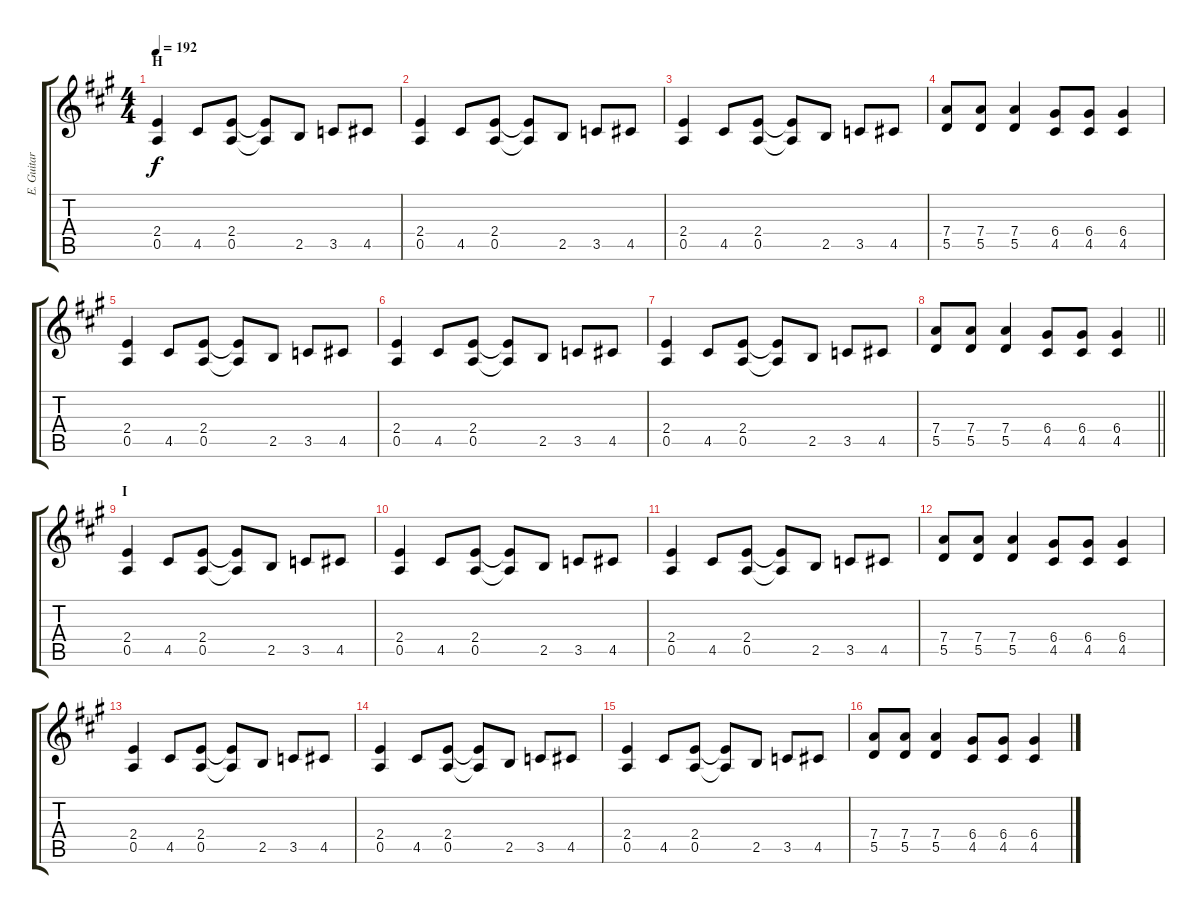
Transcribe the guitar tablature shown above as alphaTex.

\track ("E. Guitar II" "E. Guitar ") {instrument overdrivenguitar}
\staff {score tabs}
\tuning (E4 B3 G3 D3 A2 E2) {hide}
\ts (4 4)
\section ("" "H")
\tempo 192
\clef g2
\ks a
(2.4 0.5).4{dy f} 4.5.8 (2.4 0.5).8 (2.4{t} 0.5{t}).8 2.5.8 3.5.8 4.5.8 |
(2.4 0.5).4 4.5.8 (2.4 0.5).8 (2.4{t} 0.5{t}).8 2.5.8 3.5.8 4.5.8 |
(2.4 0.5).4 4.5.8 (2.4 0.5).8 (2.4{t} 0.5{t}).8 2.5.8 3.5.8 4.5.8 |
(7.4 5.5).8 (7.4 5.5).8 (7.4 5.5).4 (6.4 4.5).8 (6.4 4.5).8 (6.4 4.5).4 |
(2.4 0.5).4 4.5.8 (2.4 0.5).8 (2.4{t} 0.5{t}).8 2.5.8 3.5.8 4.5.8 |
(2.4 0.5).4 4.5.8 (2.4 0.5).8 (2.4{t} 0.5{t}).8 2.5.8 3.5.8 4.5.8 |
(2.4 0.5).4 4.5.8 (2.4 0.5).8 (2.4{t} 0.5{t}).8 2.5.8 3.5.8 4.5.8 |
\barLineRight lightlight
(7.4 5.5).8 (7.4 5.5).8 (7.4 5.5).4 (6.4 4.5).8 (6.4 4.5).8 (6.4 4.5).4 |
\section ("" "I")
(2.4 0.5).4 4.5.8 (2.4 0.5).8 (2.4{t} 0.5{t}).8 2.5.8 3.5.8 4.5.8 |
(2.4 0.5).4 4.5.8 (2.4 0.5).8 (2.4{t} 0.5{t}).8 2.5.8 3.5.8 4.5.8 |
(2.4 0.5).4 4.5.8 (2.4 0.5).8 (2.4{t} 0.5{t}).8 2.5.8 3.5.8 4.5.8 |
(7.4 5.5).8 (7.4 5.5).8 (7.4 5.5).4 (6.4 4.5).8 (6.4 4.5).8 (6.4 4.5).4 |
(2.4 0.5).4 4.5.8 (2.4 0.5).8 (2.4{t} 0.5{t}).8 2.5.8 3.5.8 4.5.8 |
(2.4 0.5).4 4.5.8 (2.4 0.5).8 (2.4{t} 0.5{t}).8 2.5.8 3.5.8 4.5.8 |
(2.4 0.5).4 4.5.8 (2.4 0.5).8 (2.4{t} 0.5{t}).8 2.5.8 3.5.8 4.5.8 |
(7.4 5.5).8 (7.4 5.5).8 (7.4 5.5).4 (6.4 4.5).8 (6.4 4.5).8 (6.4 4.5).4
